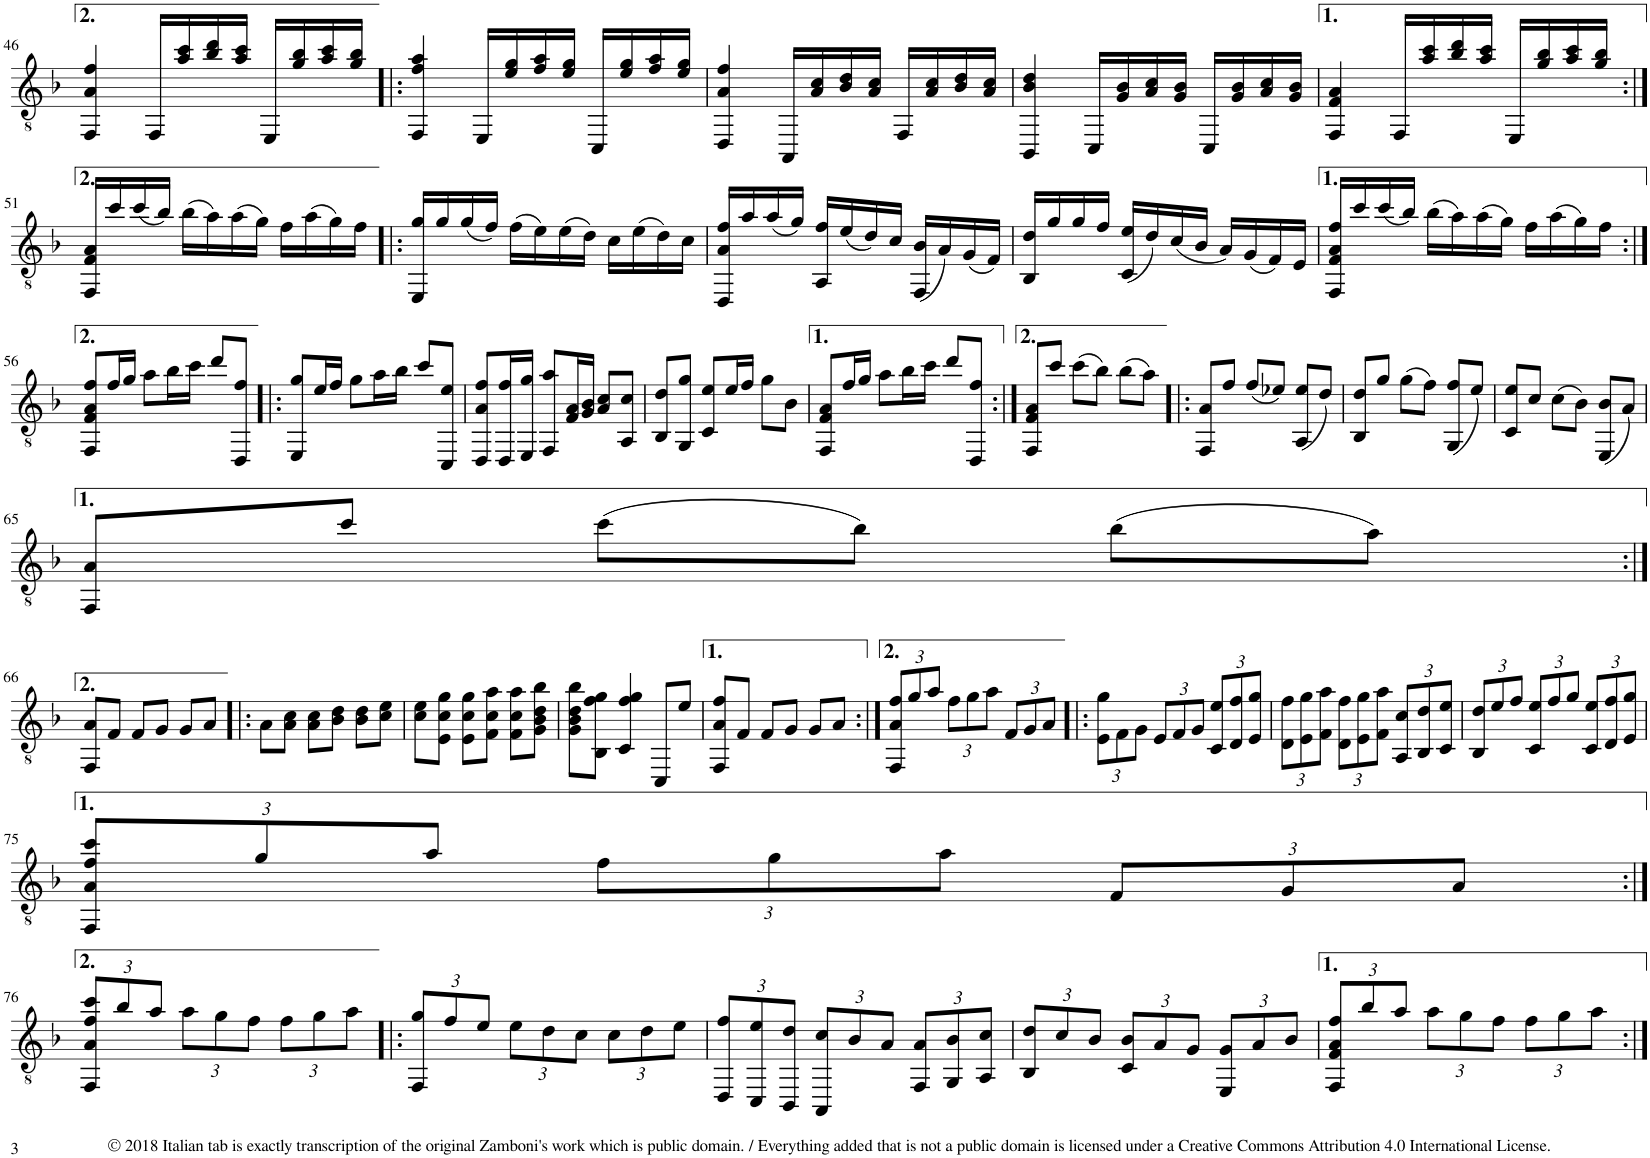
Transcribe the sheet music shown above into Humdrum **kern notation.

**kern
*part1
*staff1
*I"Arciloutna
*I'A. lout.
!!LO:PB:g=z
*clefGv2
*k[b-]
*M3/4
=46
4FF/ 4A/ 4f/
16FF/LL
16a/ 16cc/
16b-/ 16dd/
16a/ 16cc/JJ
16EE/LL
16g/ 16b-/
16a/ 16cc/
16g/ 16b-/JJ
=47!|:
4FF/ 4f/ 4a/
16EE/LL
16e/ 16g/
16f/ 16a/
16e/ 16g/JJ
16CC/LL
16e/ 16g/
16f/ 16a/
16e/ 16g/JJ
=48
4DD/ 4A/ 4f/
16AAA/LL
16A/ 16c/
16B-/ 16d/
16A/ 16c/JJ
16FF/LL
16A/ 16c/
16B-/ 16d/
16A/ 16c/JJ
=49
4BBB-/ 4B-/ 4d/
16CC/LL
16G/ 16B-/
16A/ 16c/
16G/ 16B-/JJ
16CC/LL
16G/ 16B-/
16A/ 16c/
16G/ 16B-/JJ
=50
4FF/ 4F/ 4A/
16FF/LL
16a/ 16cc/
16b-/ 16dd/
16a/ 16cc/JJ
16EE/LL
16g/ 16b-/
16a/ 16cc/
16g/ 16b-/JJ
!!LO:LB:g=z
=51:|!
16FF/ 16F/ 16A/LL
16cc/
(16cc/
16b-/JJ)
(16b-\LL
16a\)
(16a\
16g\JJ)
16f\LL
(16a\
16g\)
16f\JJ
=52!|:
16EE/ 16g/LL
16g/
(16g/
16f/JJ)
(16f\LL
16e\)
(16e\
16d\JJ)
16c\LL
(16e\
16d\)
16c\JJ
=53
16DD/ 16A/ 16f/LL
16a/
(16a/
16g/JJ)
16AA/ 16f/LL
(16e/
16d/)
16c/JJ
(16FF/ 16B-/LL
16A/)
(16G/
16F/JJ)
=54
16BB-/ 16d/LL
16g/
16g/
16f/JJ
(16C/ 16e/LL
16d/)
(16c/
16B-/JJ
16A/LL)
(16G/
16F/)
16E/JJ
=55
16FF/ 16F/ 16A/ 16f/LL
16cc/
(16cc/
16b-/JJ)
(16b-\LL
16a\)
(16a\
16g\JJ)
16f\LL
(16a\
16g\)
16f\JJ
!!LO:LB:g=z
=56:|!
8FF/ 8F/ 8A/ 8f/L
16f/L
16g/JJ
8a\L
16b-\L
16cc\JJ
8dd/L
8DD/ 8f/J
=57!|:
8EE/ 8g/L
16e/L
16f/JJ
8g\L
16a\L
16b-\JJ
8cc/L
8CC/ 8e/J
=58
8DD/ 8A/ 8f/L
16DD/ 16f/L
16EE/ 16g/JJ
8FF/ 8a/L
16F/ 16A/L
16G/ 16B-/JJ
8A/ 8c/L
8AA/ 8c/J
=59
8BB-/ 8d/L
8GG/ 8g/J
8C/ 8e/L
16e/L
16f/JJ
8g\L
8B-\J
=60
8FF/ 8F/ 8A/L
16f/L
16g/JJ
8a\L
16b-\L
16cc\JJ
8dd/L
8DD/ 8f/J
=61:|!
8FF/ 8F/ 8A/L
8cc/J
(8cc\L
8b-\J)
(8b-\L
8a\J)
=62!|:
8FF/ 8A/L
8f/J
(8f/L
8e-X/J)
(8AA/ 8e-/L
8d/J)
=63
8BB-/ 8d/L
8g/J
(8g\L
8f\J)
(8GG/ 8f/L
8e/J)
=64
8C/ 8e/L
8c/J
(8c\L
8B-\J)
(8EE/ 8B-/L
8A/J)
!!LO:LB:g=z
=65
8FF/ 8A/L
8cc/J
(8cc\L
8b-\J)
(8b-\L
8a\J)
!!LO:LB:g=z
=66:|!
8FF/ 8A/L
8F/J
8F/L
8G/J
8G/L
8A/J
=67!|:
8A\L
8A\ 8c\J
8A\ 8c\L
8B-\ 8d\J
8B-\ 8d\L
8c\ 8e\J
=68
8c\ 8e\L
8E\ 8c\ 8g\J
8E\ 8c\ 8g\L
8F\ 8c\ 8a\J
8F\ 8c\ 8a\L
8G\ 8B-\ 8d\ 8b-\J
=69
8G\ 8B-\ 8d\ 8b-\L
8BB-\ 8f\ 8g\J
4C/ 4f/ 4g/
8CC/L
8e/J
=70
8FF/ 8A/ 8f/L
8F/J
8F/L
8G/J
8G/L
8A/J
=71:|!
*Xbrackettup
12FF/ 12A/ 12f/L
12g/
12a/J
12f\L
12g\
12a\J
12F/L
12G/
12A/J
=72!|:
12E\ 12g\L
12F\
12G\J
12E/L
12F/
12G/J
12C/ 12e/L
12D/ 12f/
12E/ 12g/J
=73
12D\ 12f\L
12E\ 12g\
12F\ 12a\J
12D\ 12f\L
12E\ 12g\
12F\ 12a\J
12AA/ 12c/L
12BB-/ 12d/
12C/ 12e/J
=74
12BB-/ 12d/L
12e/
12f/J
12C/ 12e/L
12f/
12g/J
12C/ 12e/L
12D/ 12f/
12E/ 12g/J
!!LO:LB:g=z
=75
12FF/ 12A/ 12f/ 12cc/L
12g/
12a/J
12f\L
12g\
12a\J
12F/L
12G/
12A/J
!!LO:LB:g=z
=76:|!
12FF/ 12A/ 12f/ 12cc/L
12b-/
12a/J
12a\L
12g\
12f\J
12f\L
12g\
12a\J
=77!|:
12FF/ 12g/L
12f/
12e/J
12e\L
12d\
12c\J
12c\L
12d\
12e\J
=78
12DD/ 12f/L
12CC/ 12e/
12BBB-/ 12d/J
12AAA/ 12c/L
12B-/
12A/J
12FF/ 12A/L
12GG/ 12B-/
12AA/ 12c/J
=79
12BB-/ 12d/L
12c/
12B-/J
12C/ 12B-/L
12A/
12G/J
12EE/ 12G/L
12A/
12B-/J
=80
12FF/ 12F/ 12A/ 12f/L
12b-/
12a/J
12a\L
12g\
12f\J
12f\L
12g\
12a\J
=:|!
*-
